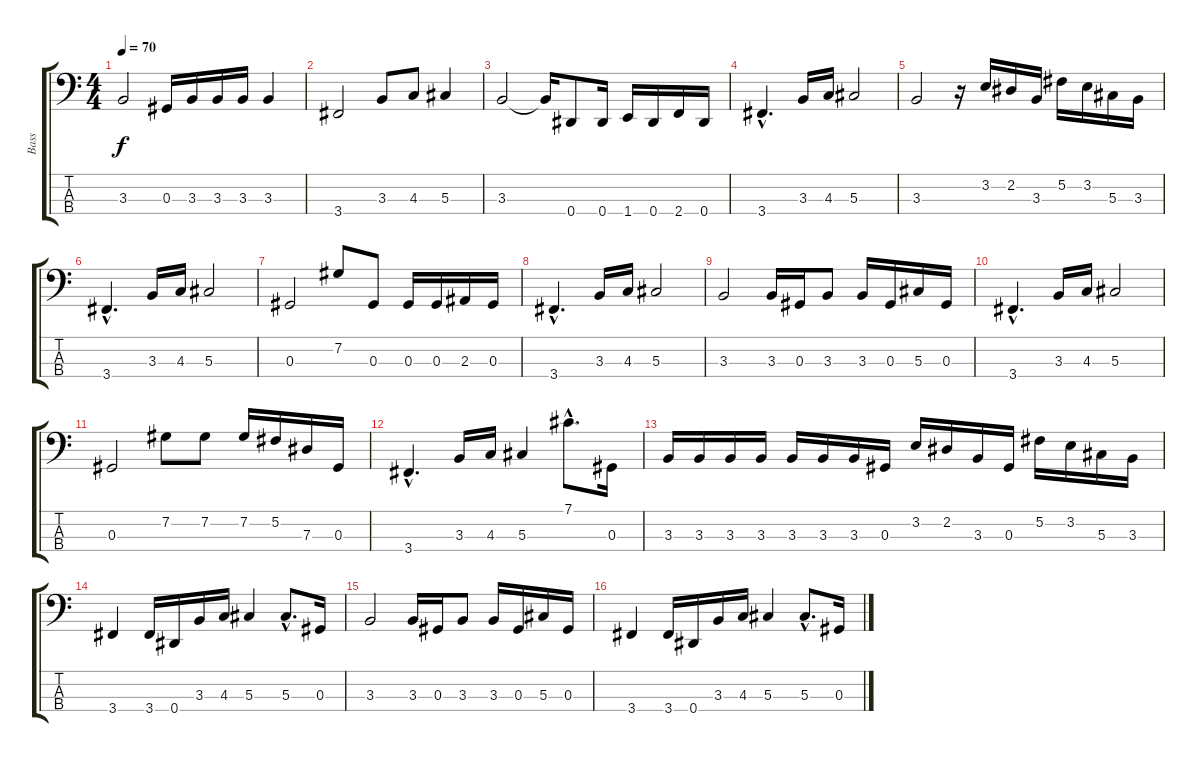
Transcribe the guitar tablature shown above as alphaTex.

\track ("Bass" "Bass") {instrument electricbasspick}
\staff {score tabs}
\tuning (Gb2 Db2 Ab1 Eb1) {hide}
\ts (4 4)
\tempo 70
\clef f4
\ks c
3.3.2{dy f} 0.3.16 3.3.16 3.3.16 3.3.16 3.3.4 |
3.4.2 3.3.8 4.3.8 5.3.4 |
3.3.2 3.3{t}.16 0.4.8 0.4.16 1.4.16 0.4.16 2.4.16 0.4.16 |
3.4{hac}.4{d} 3.3.16 4.3.16 5.3.2 |
3.3.2 r.16 3.2.16 2.2.16 3.3.16 5.2.16 3.2.16 5.3.16 3.3.16 |
3.4{hac}.4{d} 3.3.16 4.3.16 5.3.2 |
0.3.2 7.2.8 0.3.8 0.3.16 0.3.16 2.3.16 0.3.16 |
3.4{hac}.4{d} 3.3.16 4.3.16 5.3.2 |
3.3.2 3.3.16 0.3.16 3.3.8 3.3.16 0.3.16 5.3.16 0.3.16 |
3.4{hac}.4{d} 3.3.16 4.3.16 5.3.2 |
0.3.2 7.2.8 7.2.8 7.2.16 5.2.16 7.3.16 0.3.16 |
3.4{hac}.4{d} 3.3.16 4.3.16 5.3.4 7.1{hac}.8{d} 0.3.16 |
3.3.16 3.3.16 3.3.16 3.3.16 3.3.16 3.3.16 3.3.16 0.3.16 3.2.16 2.2.16 3.3.16 0.3.16 5.2.16 3.2.16 5.3.16 3.3.16 |
3.4.4 3.4.16 0.4.16 3.3.16 4.3.16 5.3.4 5.3{hac}.8{d} 0.3.16 |
3.3.2 3.3.16 0.3.16 3.3.8 3.3.16 0.3.16 5.3.16 0.3.16 |
3.4.4 3.4.16 0.4.16 3.3.16 4.3.16 5.3.4 5.3{hac}.8{d} 0.3.16
